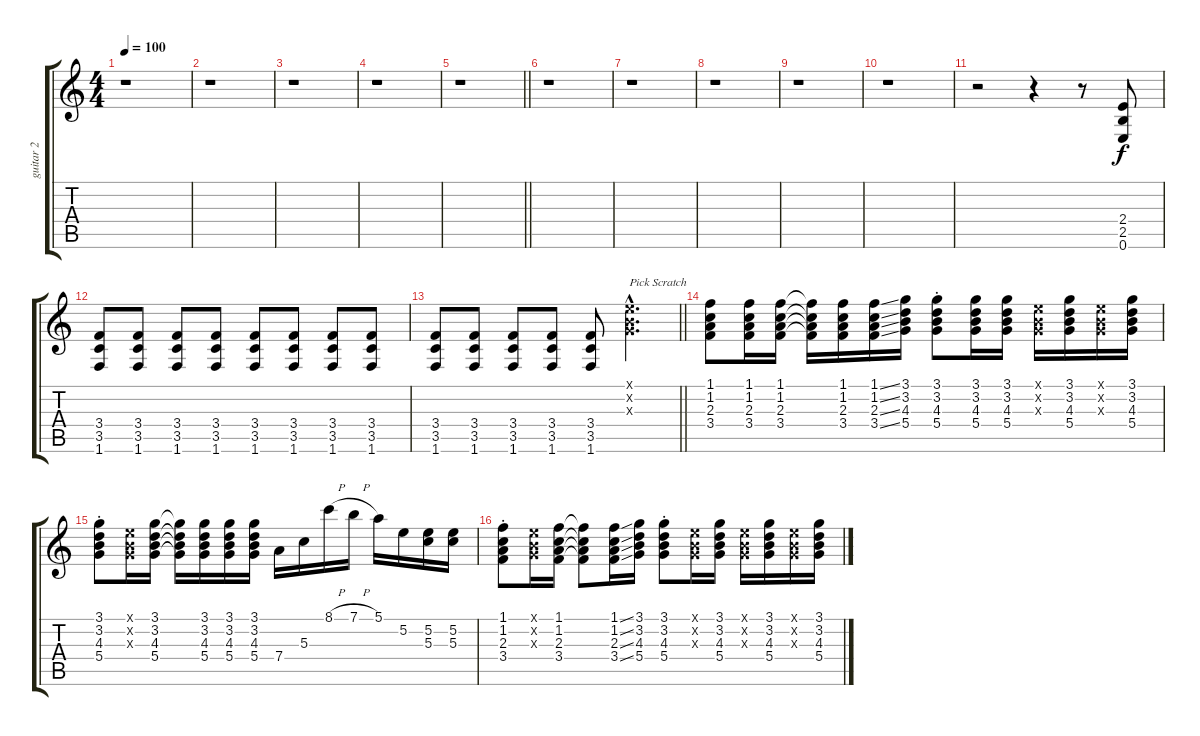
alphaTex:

\track ("guitar 2" "guitar 2") {instrument electricguitarjazz}
\staff {score tabs}
\tuning (E4 B3 G3 D3 A2 E2) {hide}
\ts (4 4)
\tempo 100
\clef g2
\ks c
r.1{dy f} |
r.1 |
r.1 |
r.1 |
\barLineRight lightlight
r.1 |
r.1 |
r.1 |
r.1 |
r.1 |
r.1 |
r.2 r.4 r.8 (2.4 2.5 0.6).8 |
(3.4 3.5 1.6).8 (3.4 3.5 1.6).8 (3.4 3.5 1.6).8 (3.4 3.5 1.6).8 (3.4 3.5 1.6).8 (3.4 3.5 1.6).8 (3.4 3.5 1.6).8 (3.4 3.5 1.6).8 |
\barLineRight lightlight
(3.4 3.5 1.6).8 (3.4 3.5 1.6).8 (3.4 3.5 1.6).8 (3.4 3.5 1.6).8 (3.4 3.5 1.6).8 (0.1{hac x} 0.2{hac x} 0.3{hac x}).4{d txt "Pick Scratch"} |
(1.1 1.2 2.3 3.4).8 (1.1 1.2 2.3 3.4).16 (1.1 1.2 2.3 3.4).16 (1.1{t} 1.2{t} 2.3{t} 3.4{t}).16 (1.1 1.2 2.3 3.4).16 (1.1{ss} 1.2{ss} 2.3{ss} 3.4{ss}).16 (3.1 3.2 4.3 5.4).16 (3.1{st} 3.2{st} 4.3{st} 5.4{st}).8 (3.1 3.2 4.3 5.4).16 (3.1 3.2 4.3 5.4).16 (0.1{x} 0.2{x} 0.3{x}).16 (3.1 3.2 4.3 5.4).16 (0.1{x} 0.2{x} 0.3{x}).16 (3.1 3.2 4.3 5.4).16 |
(3.1{st} 3.2{st} 4.3{st} 5.4{st}).8 (0.1{x} 0.2{x} 0.3{x}).16 (3.1 3.2 4.3 5.4).16 (3.1{t} 3.2{t} 4.3{t} 5.4{t}).16 (3.1 3.2 4.3 5.4).16 (3.1 3.2 4.3 5.4).16 (3.1 3.2 4.3 5.4).16 7.4.16 5.3.16 8.1{h}.16 7.1{h}.16 5.1.16 5.2.16 (5.2 5.3).16 (5.2 5.3).16 |
(1.1{st} 1.2{st} 2.3{st} 3.4{st}).8 (0.1{x} 0.2{x} 0.3{x}).16 (1.1 1.2 2.3 3.4).16 (1.1{t} 1.2{t} 2.3{t} 3.4{t}).8 (1.1{ss} 1.2{ss} 2.3{ss} 3.4{ss}).16 (3.1 3.2 4.3 5.4).16 (3.1{st} 3.2{st} 4.3{st} 5.4{st}).8 (0.1{x} 0.2{x} 0.3{x}).16 (3.1 3.2 4.3 5.4).16 (0.1{x} 0.2{x} 0.3{x}).16 (3.1 3.2 4.3 5.4).16 (0.1{x} 0.2{x} 0.3{x}).16 (3.1 3.2 4.3 5.4).16
